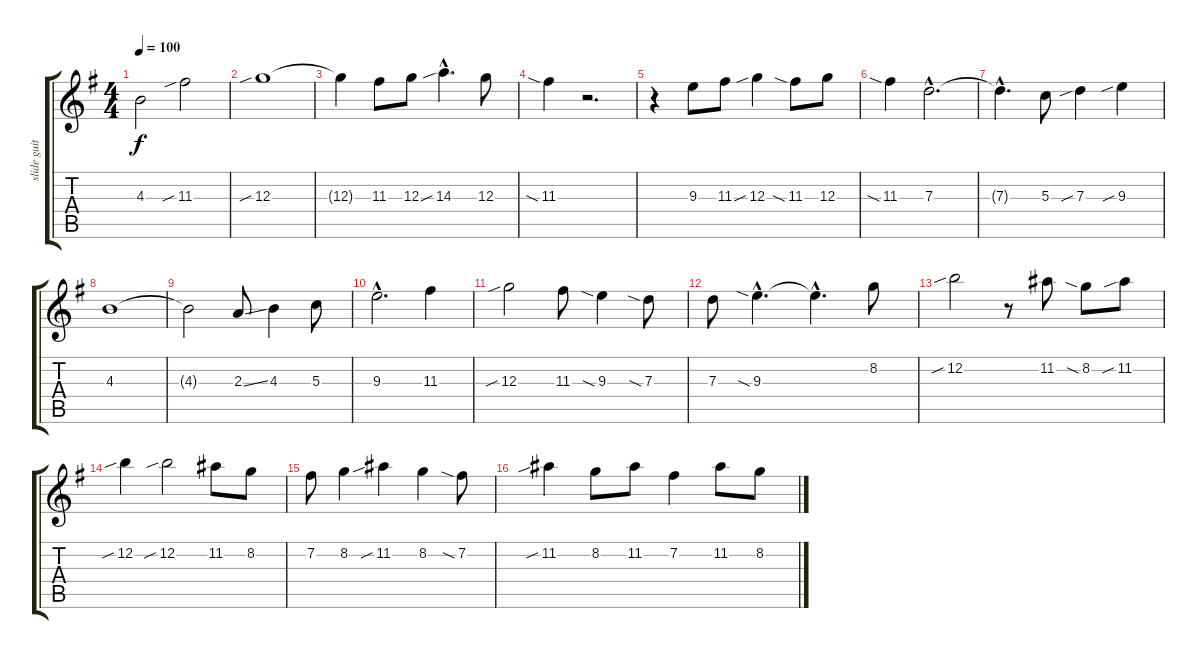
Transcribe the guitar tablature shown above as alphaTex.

\track ("slide guitar 2/3" "slide guit") {instrument overdrivenguitar}
\staff {score tabs}
\tuning (E4 B3 G3 D3 A2 E2) {hide}
\ts (4 4)
\tempo 100
\clef g2
\ks g
4.3{t}.2{dy f} 11.3{sib}.2 |
12.3{sib}.1 |
12.3{t}.4 11.3.8 12.3.8 14.3{sib hac}.4{d} 12.3.8 |
11.3{sia}.4 r.2{d} |
r.4 9.3.8 11.3.8 12.3{sib}.4 11.3{sia}.8 12.3.8 |
11.3{sia}.4 7.3{hac}.2{d} |
7.3{hac t}.4{d} 5.3.8 7.3{sib}.4 9.3{sib}.4 |
4.3.1 |
4.3{t}.2 2.3{ss}.8 4.3.4 5.3.8 |
9.3{hac}.2{d} 11.3.4 |
12.3{sib}.2 11.3.8 9.3{sia}.4 7.3{sia}.8 |
7.3.8 9.3{sia hac}.4{d} 9.3{hac t}.4{d} 8.2.8 |
12.2{sib}.2 r.8 11.2.8 8.2{sia}.8 11.2{sib}.8 |
12.2{sib}.4 12.2{sib}.2 11.2.8 8.2.8 |
7.2.8 8.2.4 11.2{sib}.4 8.2.4 7.2{sia}.8 |
11.2{sib}.4 8.2.8 11.2.8 7.2.4 11.2.8 8.2.8
